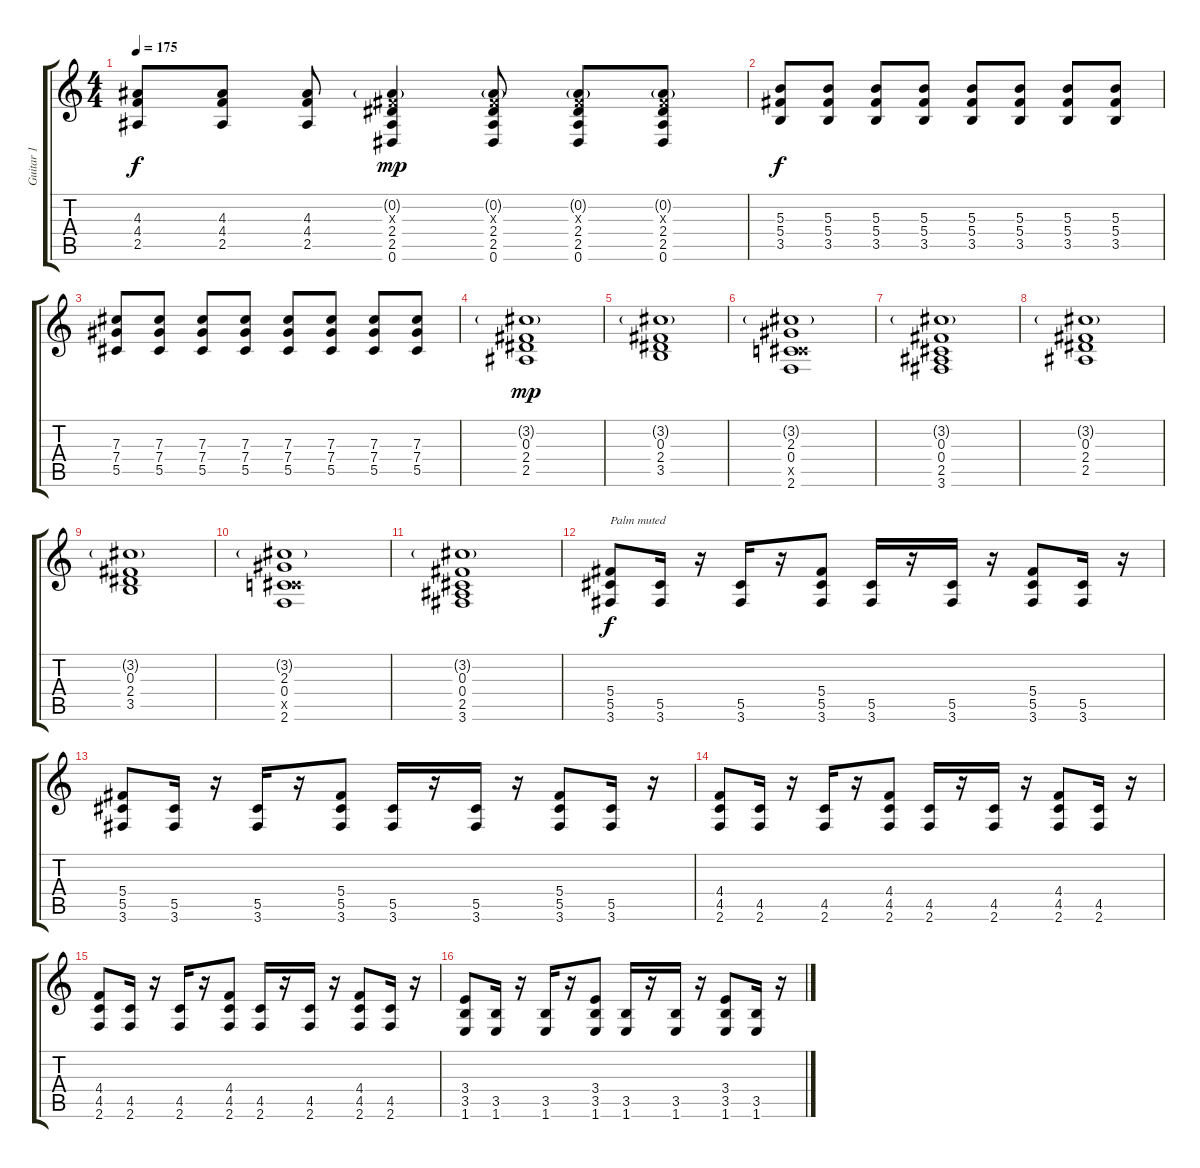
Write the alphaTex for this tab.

\track ("Guitar 1" "Guitar 1") {instrument distortionguitar}
\staff {score tabs}
\tuning (Eb4 Bb3 Gb3 Db3 Ab2 Eb2) {hide}
\ts (4 4)
\tempo 175
\clef g2
\ks c
(4.3 4.4 2.5).8{dy f} (4.3 4.4 2.5).8 (4.3 4.4 2.5).8 (0.2{g} 0.3{x} 2.4 2.5 0.6).4{dy mp} (0.2{g} 0.3{x} 2.4 2.5 0.6).8 (0.2{g} 0.3{x} 2.4 2.5 0.6).8 (0.2{g} 0.3{x} 2.4 2.5 0.6).8 |
(5.3 5.4 3.5).8{dy f} (5.3 5.4 3.5).8 (5.3 5.4 3.5).8 (5.3 5.4 3.5).8 (5.3 5.4 3.5).8 (5.3 5.4 3.5).8 (5.3 5.4 3.5).8 (5.3 5.4 3.5).8 |
(7.3 7.4 5.5).8 (7.3 7.4 5.5).8 (7.3 7.4 5.5).8 (7.3 7.4 5.5).8 (7.3 7.4 5.5).8 (7.3 7.4 5.5).8 (7.3 7.4 5.5).8 (7.3 7.4 5.5).8 |
(3.2{g} 0.3 2.4 2.5).1{dy mp} |
(3.2{g} 0.3 2.4 3.5).1 |
(3.2{g} 2.3 0.4 4.5{x} 2.6).1 |
(3.2{g} 0.3 0.4 2.5 3.6).1 |
(3.2{g} 0.3 2.4 2.5).1 |
(3.2{g} 0.3 2.4 3.5).1 |
(3.2{g} 2.3 0.4 4.5{x} 2.6).1 |
(3.2{g} 0.3 0.4 2.5 3.6).1 |
(5.4 5.5 3.6).8{txt "Palm muted" dy f} (5.5 3.6).16 r.16 (5.5 3.6).16 r.16 (5.4 5.5 3.6).8 (5.5 3.6).16 r.16 (5.5 3.6).16 r.16 (5.4 5.5 3.6).8 (5.5 3.6).16 r.16 |
(5.4 5.5 3.6).8 (5.5 3.6).16 r.16 (5.5 3.6).16 r.16 (5.4 5.5 3.6).8 (5.5 3.6).16 r.16 (5.5 3.6).16 r.16 (5.4 5.5 3.6).8 (5.5 3.6).16 r.16 |
(4.4 4.5 2.6).8 (4.5 2.6).16 r.16 (4.5 2.6).16 r.16 (4.4 4.5 2.6).8 (4.5 2.6).16 r.16 (4.5 2.6).16 r.16 (4.4 4.5 2.6).8 (4.5 2.6).16 r.16 |
(4.4 4.5 2.6).8 (4.5 2.6).16 r.16 (4.5 2.6).16 r.16 (4.4 4.5 2.6).8 (4.5 2.6).16 r.16 (4.5 2.6).16 r.16 (4.4 4.5 2.6).8 (4.5 2.6).16 r.16 |
(3.4 3.5 1.6).8 (3.5 1.6).16 r.16 (3.5 1.6).16 r.16 (3.4 3.5 1.6).8 (3.5 1.6).16 r.16 (3.5 1.6).16 r.16 (3.4 3.5 1.6).8 (3.5 1.6).16 r.16
